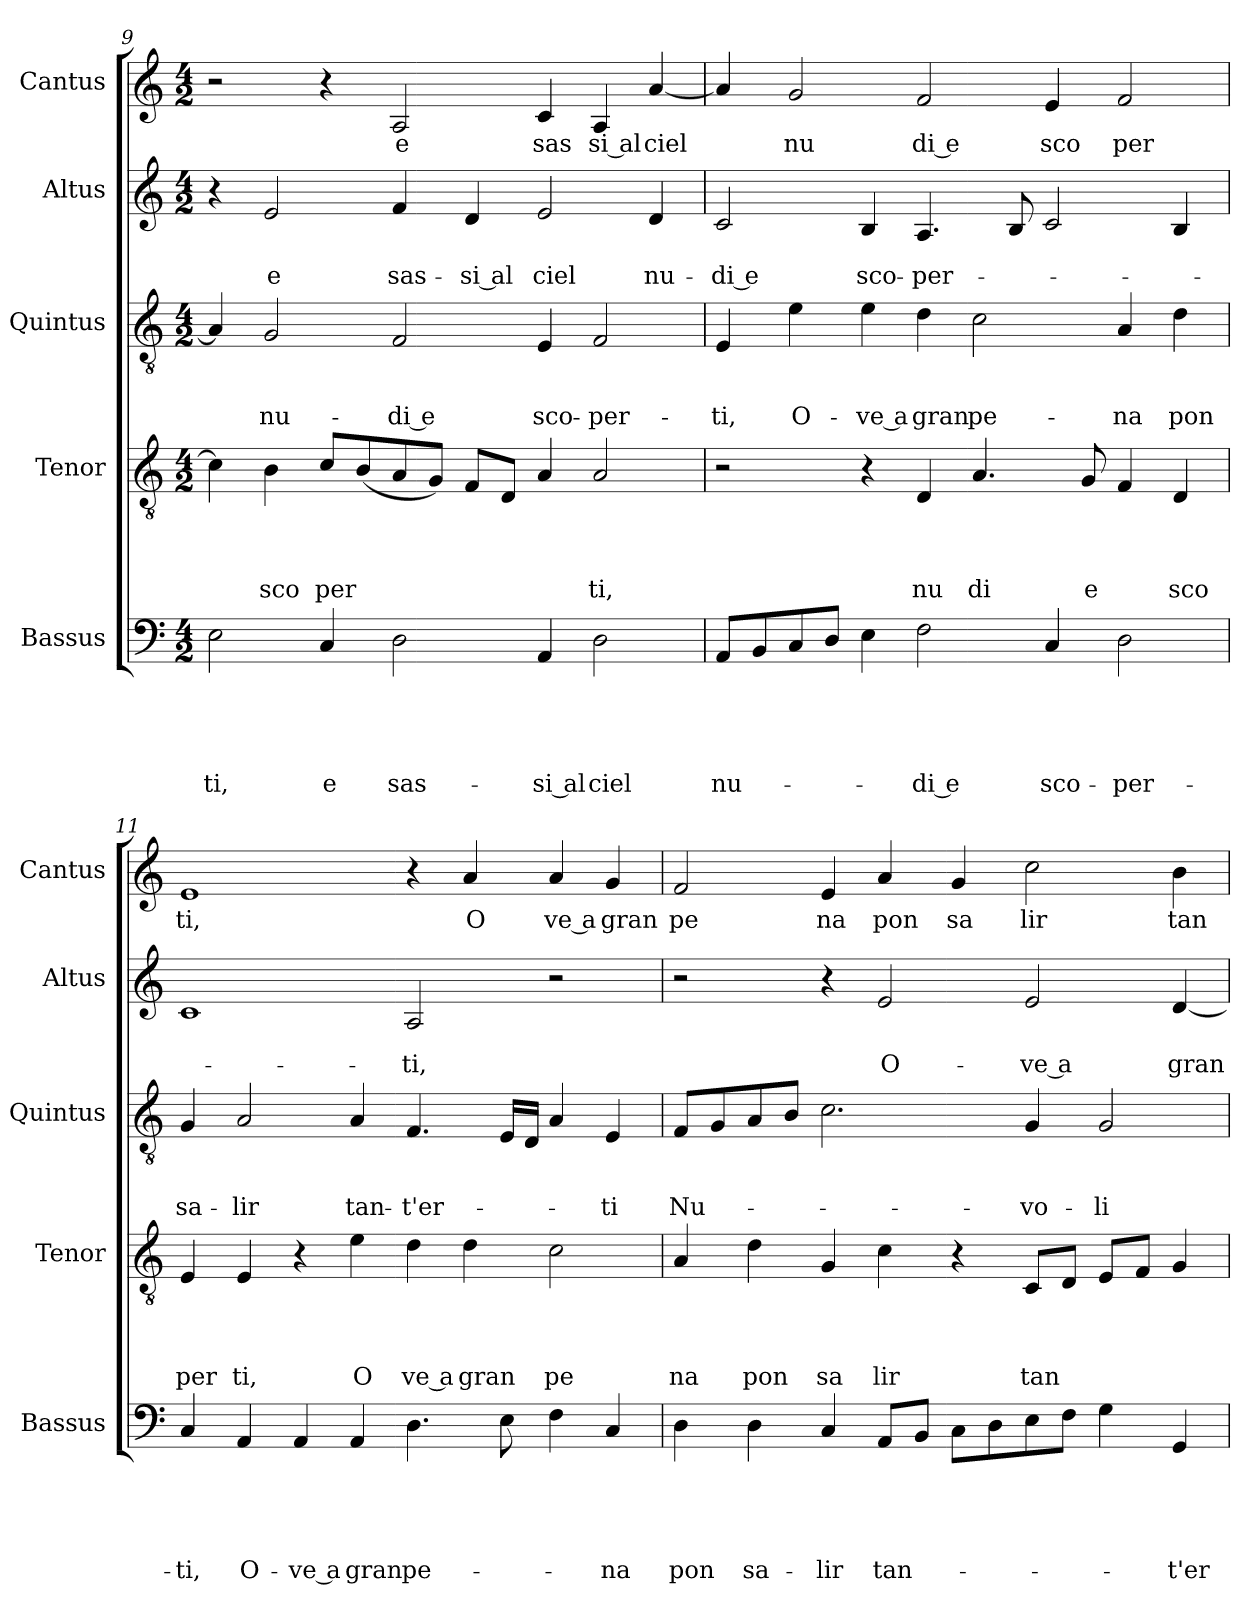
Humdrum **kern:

**kern	**text	**text	**text	**text	**text	**kern	**text	**text	**text	**text	**kern	**text	**text	**text	**kern	**text	**text	**kern	**text
*part5	*part5	*part5	*part5	*part5	*part5	*part4	*part4	*part4	*part4	*part4	*part3	*part3	*part3	*part3	*part2	*part2	*part2	*part1	*part1
*staff5	*staff5	*staff5	*staff5	*staff5	*staff5	*staff4	*staff4	*staff4	*staff4	*staff4	*staff3	*staff3	*staff3	*staff3	*staff2	*staff2	*staff2	*staff1	*staff1
*I"Bassus	*	*	*	*	*	*I"Tenor	*	*	*	*	*I"Quintus	*	*	*	*I"Altus	*	*	*I"Cantus	*
*I'Bassus	*	*	*	*	*	*I'Tenor	*	*	*	*	*I'Quintus	*	*	*	*I'Altus	*	*	*I'Cantus	*
!!LO:LB:g=z
*clefF4	*	*	*	*	*	*clefGv2	*	*	*	*	*clefGv2	*	*	*	*clefG2	*	*	*clefG2	*
*k[]	*	*	*	*	*	*k[]	*	*	*	*	*k[]	*	*	*	*k[]	*	*	*k[]	*
*C:	*	*	*	*	*	*C:	*	*	*	*	*C:	*	*	*	*C:	*	*	*C:	*
*M4/2	*	*	*	*	*	*M4/2	*	*	*	*	*M4/2	*	*	*	*M4/2	*	*	*M4/2	*
=9	=9	=9	=9	=9	=9	=9	=9	=9	=9	=9	=9	=9	=9	=9	=9	=9	=9	=9	=9
!	!	!	!	!	!LO:LY:b	!	!	!	!	!	!	!	!	!	!	!	!	!	!
2E\	.	.	.	.	ti,	4c\]	.	.	.	.	4A/]	.	.	.	4r	.	.	2r	.
!	!	!	!	!	!	!	!	!	!	!LO:LY:b	!	!	!	!LO:LY:b	!	!	!LO:LY:b	!	!
.	.	.	.	.	.	4B\	.	.	.	sco	2G/	.	.	nu-	2e/	.	e	.	.
!	!	!	!	!	!LO:LY:b	!	!	!	!	!LO:LY:b	!	!	!	!	!	!	!	!	!
4C/	.	.	.	.	e	8c/L	.	.	.	per	.	.	.	.	.	.	.	4r	.
.	.	.	.	.	.	(>8B/	.	.	.	.	.	.	.	.	.	.	.	.	.
!	!	!	!	!	!LO:LY:b	!	!	!	!	!	!	!	!	!LO:LY:b:rj	!	!	!LO:LY:b	!	!LO:LY:b
2D\	.	.	.	.	sas-	8A/	.	.	.	.	2F/	.	.	-di e	4f/	.	sas-	2A/	e
.	.	.	.	.	.	8G/J)	.	.	.	.	.	.	.	.	.	.	.	.	.
!	!	!	!	!	!	!	!	!	!	!	!	!	!	!	!	!	!LO:LY:b:rj	!	!
.	.	.	.	.	.	8F/L	.	.	.	.	.	.	.	.	4d/	.	-si al	.	.
.	.	.	.	.	.	8D/J	.	.	.	.	.	.	.	.	.	.	.	.	.
!	!	!	!	!	!LO:LY:b:rj	!	!	!	!	!	!	!	!	!LO:LY:b	!	!	!LO:LY:b	!	!LO:LY:b
4AA/	.	.	.	.	-si al	4A/	.	.	.	.	4E/	.	.	sco-	2e/	.	ciel	4c/	sas
!	!	!	!	!	!LO:LY:b	!	!	!	!	!LO:LY:b	!	!	!	!LO:LY:b	!	!	!	!	!LO:LY:b:rj
2D\	.	.	.	.	ciel	2A/	.	.	.	ti,	2F/	.	.	-per-	.	.	.	4A/	si al
!	!	!	!	!	!	!	!	!	!	!	!	!	!	!	!	!	!LO:LY:b	!	!LO:LY:b
.	.	.	.	.	.	.	.	.	.	.	.	.	.	.	4d/	.	nu-	[<4a/	ciel
=10	=10	=10	=10	=10	=10	=10	=10	=10	=10	=10	=10	=10	=10	=10	=10	=10	=10	=10	=10
!	!	!	!	!	!LO:LY:b	!	!	!	!	!	!	!	!	!LO:LY:b	!	!	!LO:LY:b:rj	!	!
8AA/L	.	.	.	.	nu-	2r	.	.	.	.	4E/	.	.	-ti,	2c/	.	-di e	4a/]	.
8BB/	.	.	.	.	.	.	.	.	.	.	.	.	.	.	.	.	.	.	.
!	!	!	!	!	!	!	!	!	!	!	!	!	!	!LO:LY:b	!	!	!	!	!LO:LY:b
8C/	.	.	.	.	.	.	.	.	.	.	4e\	.	.	O-	.	.	.	2g/	nu
8D/J	.	.	.	.	.	.	.	.	.	.	.	.	.	.	.	.	.	.	.
!	!	!	!	!	!	!	!	!	!	!	!	!	!	!LO:LY:b:rj	!	!	!LO:LY:b	!	!
4E\	.	.	.	.	.	4r	.	.	.	.	4e\	.	.	-ve a	4B/	.	sco-	.	.
!	!	!	!	!	!LO:LY:b:rj	!	!	!	!	!LO:LY:b	!	!	!	!LO:LY:b	!	!	!LO:LY:b	!	!LO:LY:b:rj
2F\	.	.	.	.	-di e	4D/	.	.	.	nu	4d\	.	.	gran	4.A/	.	-per-	2f/	di e
!	!	!	!	!	!	!	!	!	!	!LO:LY:b	!	!	!	!LO:LY:b	!	!	!	!	!
.	.	.	.	.	.	4.A/	.	.	.	di	2c\	.	.	pe-	.	.	.	.	.
.	.	.	.	.	.	.	.	.	.	.	.	.	.	.	8B/	.	.	.	.
!	!	!	!	!	!LO:LY:b	!	!	!	!	!	!	!	!	!	!	!	!	!	!LO:LY:b
4C/	.	.	.	.	sco-	.	.	.	.	.	.	.	.	.	2c/	.	.	4e/	sco
!	!	!	!	!	!	!	!	!	!	!LO:LY:b:rj	!	!	!	!	!	!	!	!	!
.	.	.	.	.	.	8G/	.	.	.	e	.	.	.	.	.	.	.	.	.
!	!	!	!	!	!LO:LY:b	!	!	!	!	!	!	!	!	!LO:LY:b	!	!	!	!	!LO:LY:b
2D\	.	.	.	.	-per-	4F/	.	.	.	.	4A/	.	.	-na	.	.	.	2f/	per
!	!	!	!	!	!	!	!	!	!	!LO:LY:b	!	!	!	!LO:LY:b	!	!	!	!	!
.	.	.	.	.	.	4D/	.	.	.	sco	4d\	.	.	pon	4B/	.	.	.	.
=11	=11	=11	=11	=11	=11	=11	=11	=11	=11	=11	=11	=11	=11	=11	=11	=11	=11	=11	=11
!	!	!	!	!	!LO:LY:b	!	!	!	!	!LO:LY:b	!	!	!	!LO:LY:b	!	!	!	!	!LO:LY:b
4C/	.	.	.	.	-ti,	4E/	.	.	.	per	4G/	.	.	sa-	1c	.	.	1e	ti,
!	!	!	!	!	!LO:LY:b	!	!	!	!	!LO:LY:b	!	!	!	!LO:LY:b	!	!	!	!	!
4AA/	.	.	.	.	O-	4E/	.	.	.	ti,	2A/	.	.	-lir	.	.	.	.	.
!	!	!	!	!	!LO:LY:b:rj	!	!	!	!	!	!	!	!	!	!	!	!	!	!
4AA/	.	.	.	.	-ve a	4r	.	.	.	.	.	.	.	.	.	.	.	.	.
!	!	!	!	!	!LO:LY:b	!	!	!	!	!LO:LY:b	!	!	!	!LO:LY:b	!	!	!	!	!
4AA/	.	.	.	.	gran	4e\	.	.	.	O	4A/	.	.	tan-	.	.	.	.	.
!	!	!	!	!	!LO:LY:b	!	!	!	!	!LO:LY:b:rj	!	!	!	!LO:LY:b	!	!	!LO:LY:b	!	!
4.D\	.	.	.	.	pe-	4d\	.	.	.	ve a	4.F/	.	.	-t'er-	2A/	.	-ti,	4r	.
!	!	!	!	!	!	!	!	!	!	!LO:LY:b	!	!	!	!	!	!	!	!	!LO:LY:b
.	.	.	.	.	.	4d\	.	.	.	gran	.	.	.	.	.	.	.	4a/	O
8E\	.	.	.	.	.	.	.	.	.	.	16E/LL	.	.	.	.	.	.	.	.
.	.	.	.	.	.	.	.	.	.	.	16D/JJ	.	.	.	.	.	.	.	.
!	!	!	!	!	!	!	!	!	!	!LO:LY:b	!	!	!	!	!	!	!	!	!LO:LY:b:rj
4F\	.	.	.	.	.	2c\	.	.	.	pe	4A/	.	.	.	2r	.	.	4a/	ve a
!	!	!	!	!	!LO:LY:b	!	!	!	!	!	!	!	!	!LO:LY:b	!	!	!	!	!LO:LY:b
4C/	.	.	.	.	-na	.	.	.	.	.	4E/	.	.	-ti	.	.	.	4g/	gran
=12	=12	=12	=12	=12	=12	=12	=12	=12	=12	=12	=12	=12	=12	=12	=12	=12	=12	=12	=12
!	!	!	!	!	!LO:LY:b	!	!	!	!	!LO:LY:b	!	!	!	!LO:LY:b	!	!	!	!	!LO:LY:b
4D\	.	.	.	.	pon	4A/	.	.	.	na	8F/L	.	.	Nu-	2r	.	.	2f/	pe
.	.	.	.	.	.	.	.	.	.	.	8G/	.	.	.	.	.	.	.	.
!	!	!	!	!	!LO:LY:b	!	!	!	!	!LO:LY:b	!	!	!	!	!	!	!	!	!
4D\	.	.	.	.	sa-	4d\	.	.	.	pon	8A/	.	.	.	.	.	.	.	.
.	.	.	.	.	.	.	.	.	.	.	8B/J	.	.	.	.	.	.	.	.
!	!	!	!	!	!LO:LY:b	!	!	!	!	!LO:LY:b	!	!	!	!	!	!	!	!	!LO:LY:b
4C/	.	.	.	.	-lir	4G/	.	.	.	sa	2.c\	.	.	.	4r	.	.	4e/	na
!	!	!	!	!	!LO:LY:b	!	!	!	!	!LO:LY:b	!	!	!	!	!	!	!LO:LY:b	!	!LO:LY:b
8AA/L	.	.	.	.	tan-	4c\	.	.	.	lir	.	.	.	.	2e/	.	O-	4a/	pon
8BB/J	.	.	.	.	.	.	.	.	.	.	.	.	.	.	.	.	.	.	.
!	!	!	!	!	!	!	!	!	!	!	!	!	!	!	!	!	!	!	!LO:LY:b
8C\L	.	.	.	.	.	4r	.	.	.	.	.	.	.	.	.	.	.	4g/	sa
8D\	.	.	.	.	.	.	.	.	.	.	.	.	.	.	.	.	.	.	.
!	!	!	!	!	!	!	!	!	!	!LO:LY:b	!	!	!	!LO:LY:b	!	!	!LO:LY:b:rj	!	!LO:LY:b
8E\	.	.	.	.	.	8C/L	.	.	.	tan	4G/	.	.	-vo-	2e/	.	-ve a	2cc\	lir
8F\J	.	.	.	.	.	8D/J	.	.	.	.	.	.	.	.	.	.	.	.	.
!	!	!	!	!	!	!	!	!	!	!	!	!	!	!LO:LY:b	!	!	!	!	!
4G\	.	.	.	.	.	8E/L	.	.	.	.	2G/	.	.	-li	.	.	.	.	.
.	.	.	.	.	.	8F/J	.	.	.	.	.	.	.	.	.	.	.	.	.
!	!	!	!	!	!LO:LY:b	!	!	!	!	!	!	!	!	!	!	!	!LO:LY:b	!	!LO:LY:b
4GG/	.	.	.	.	-t'er-	4G/	.	.	.	.	.	.	.	.	[>4d/	.	gran	4b\	tan
=	=	=	=	=	=	=	=	=	=	=	=	=	=	=	=	=	=	=	=
*-	*-	*-	*-	*-	*-	*-	*-	*-	*-	*-	*-	*-	*-	*-	*-	*-	*-	*-	*-
